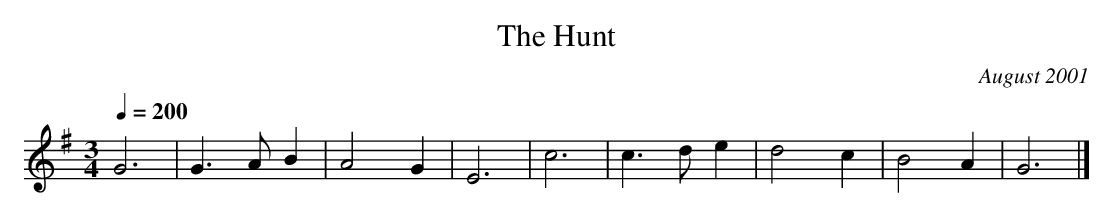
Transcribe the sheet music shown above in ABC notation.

X:1
T:The Hunt
O:August 2001
M:3/4
L:1/4
Q:1/4=200
K:G
G3 | G>A B | A2 G | E3 | c3 | c>d e | d2 c | B2 A | G3 |]
